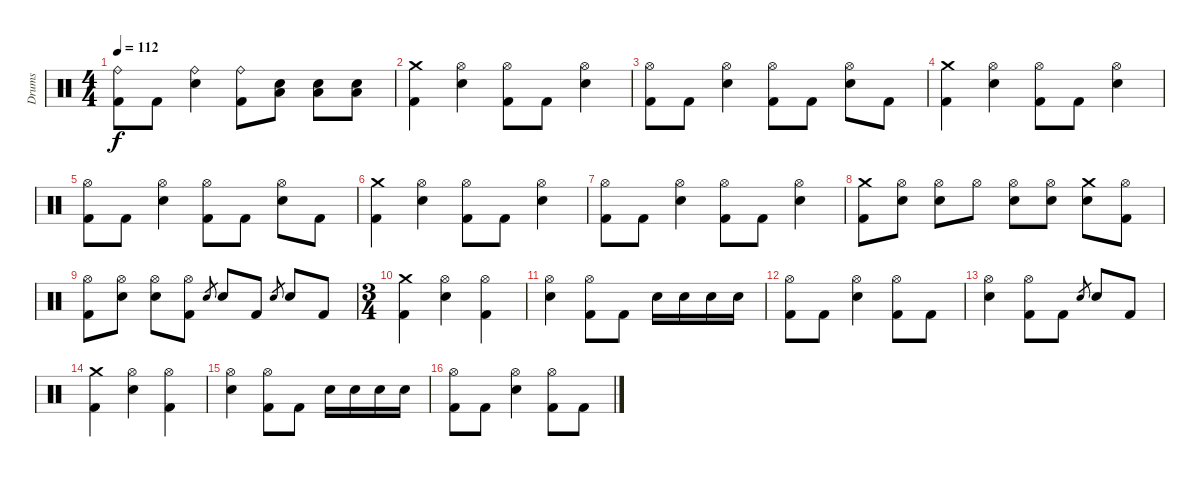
\track ("Drums" "Drums") {instrument percussion}
\staff {score}
\articulation defaults
\ts (4 4)
\tempo 112
\clef neutral
\ks c
("Ride (bell)" "Kick (hit) 2").8{dy f} "Kick (hit) 2".8 ("Ride (bell)" "Snare (hit) 2").4 ("Ride (bell)" "Kick (hit) 2").8 ("Snare (hit) 2" "Low Tom (hit)").8 ("Snare (hit) 2" "Low Tom (hit)").8 ("Snare (hit) 2" "Low Tom (hit)").8 |
("Crash medium (hit)" "Kick (hit) 2").4 ("Hi-Hat (open)" "Snare (hit) 2").4 ("Hi-Hat (open)" "Kick (hit) 2").8 "Kick (hit) 2".8 ("Hi-Hat (open)" "Snare (hit) 2").4 |
("Hi-Hat (open)" "Kick (hit) 2").8 "Kick (hit) 2".8 ("Hi-Hat (open)" "Snare (hit) 2").4 ("Hi-Hat (open)" "Kick (hit) 2").8 "Kick (hit) 2".8 ("Hi-Hat (open)" "Snare (hit) 2").8 "Kick (hit) 2".8 |
("Crash medium (hit)" "Kick (hit) 2").4 ("Hi-Hat (open)" "Snare (hit) 2").4 ("Hi-Hat (open)" "Kick (hit) 2").8 "Kick (hit) 2".8 ("Hi-Hat (open)" "Snare (hit) 2").4 |
("Hi-Hat (open)" "Kick (hit) 2").8 "Kick (hit) 2".8 ("Hi-Hat (open)" "Snare (hit) 2").4 ("Hi-Hat (open)" "Kick (hit) 2").8 "Kick (hit) 2".8 ("Hi-Hat (open)" "Snare (hit) 2").8 "Kick (hit) 2".8 |
("Crash medium (hit)" "Kick (hit) 2").4 ("Hi-Hat (open)" "Snare (hit) 2").4 ("Hi-Hat (open)" "Kick (hit) 2").8 "Kick (hit) 2".8 ("Hi-Hat (open)" "Snare (hit) 2").4 |
("Hi-Hat (open)" "Kick (hit) 2").8 "Kick (hit) 2".8 ("Hi-Hat (open)" "Snare (hit) 2").4 ("Hi-Hat (open)" "Kick (hit) 2").8 "Kick (hit) 2".8 ("Hi-Hat (open)" "Snare (hit) 2").4 |
("Crash medium (hit)" "Kick (hit) 2").8 ("Hi-Hat (open)" "Snare (hit) 2").8 ("Hi-Hat (open)" "Snare (hit) 2").8 "Hi-Hat (open)".8 ("Hi-Hat (open)" "Snare (hit) 2").8 ("Hi-Hat (open)" "Snare (hit) 2").8 ("Crash medium (hit)" "Snare (hit) 2").8 ("Hi-Hat (open)" "Kick (hit) 2").8 |
("Hi-Hat (open)" "Kick (hit) 2").8 ("Hi-Hat (open)" "Snare (hit) 2").8 ("Hi-Hat (open)" "Snare (hit) 2").8 ("Hi-Hat (open)" "Kick (hit) 2").8 "Snare (hit) 2".8{gr} "Snare (hit) 2".8 "Kick (hit) 2".8 "Snare (hit) 2".8{gr} "Snare (hit) 2".8 "Kick (hit) 2".8 |
\ts (3 4)
("Crash medium (hit)" "Kick (hit) 2").4 ("Hi-Hat (open)" "Snare (hit) 2").4 ("Hi-Hat (open)" "Kick (hit) 2").4 |
("Hi-Hat (open)" "Snare (hit) 2").4 ("Hi-Hat (open)" "Kick (hit) 2").8 "Kick (hit) 2".8 "Snare (hit) 2".16 "Snare (hit) 2".16 "Snare (hit) 2".16 "Snare (hit) 2".16 |
("Hi-Hat (open)" "Kick (hit) 2").8 "Kick (hit) 2".8 ("Hi-Hat (open)" "Snare (hit) 2").4 ("Hi-Hat (open)" "Kick (hit) 2").8 "Kick (hit) 2".8 |
("Hi-Hat (open)" "Snare (hit) 2").4 ("Hi-Hat (open)" "Kick (hit) 2").8 "Kick (hit) 2".8 "Snare (hit) 2".8{gr} "Snare (hit) 2".8 "Kick (hit) 2".8 |
("Crash medium (hit)" "Kick (hit) 2").4 ("Hi-Hat (open)" "Snare (hit) 2").4 ("Hi-Hat (open)" "Kick (hit) 2").4 |
("Hi-Hat (open)" "Snare (hit) 2").4 ("Hi-Hat (open)" "Kick (hit) 2").8 "Kick (hit) 2".8 "Snare (hit) 2".16 "Snare (hit) 2".16 "Snare (hit) 2".16 "Snare (hit) 2".16 |
("Hi-Hat (open)" "Kick (hit) 2").8 "Kick (hit) 2".8 ("Hi-Hat (open)" "Snare (hit) 2").4 ("Hi-Hat (open)" "Kick (hit) 2").8 "Kick (hit) 2".8
